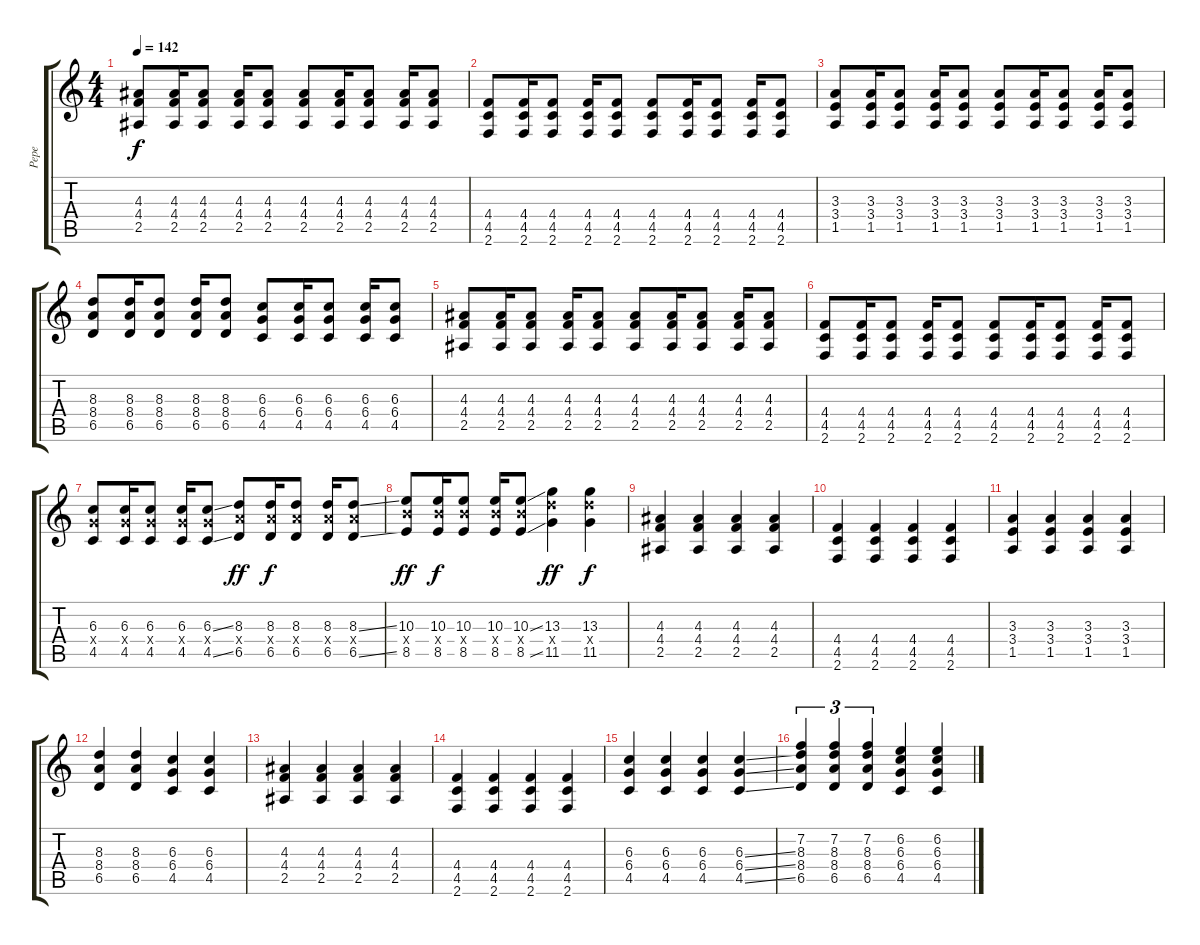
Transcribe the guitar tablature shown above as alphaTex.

\track ("Pepe" "Pepe") {instrument distortionguitar}
\staff {score tabs}
\tuning (Eb4 Bb3 Gb3 Db3 Ab2 Eb2) {hide}
\ts (4 4)
\tempo 142
\clef g2
\ks c
(4.3 4.4 2.5).8{dy f} (4.3 4.4 2.5).16 (4.3 4.4 2.5).8 (4.3 4.4 2.5).16 (4.3 4.4 2.5).8 (4.3 4.4 2.5).8 (4.3 4.4 2.5).16 (4.3 4.4 2.5).8 (4.3 4.4 2.5).16 (4.3 4.4 2.5).8 |
(4.4 4.5 2.6).8 (4.4 4.5 2.6).16 (4.4 4.5 2.6).8 (4.4 4.5 2.6).16 (4.4 4.5 2.6).8 (4.4 4.5 2.6).8 (4.4 4.5 2.6).16 (4.4 4.5 2.6).8 (4.4 4.5 2.6).16 (4.4 4.5 2.6).8 |
(3.3 3.4 1.5).8 (3.3 3.4 1.5).16 (3.3 3.4 1.5).8 (3.3 3.4 1.5).16 (3.3 3.4 1.5).8 (3.3 3.4 1.5).8 (3.3 3.4 1.5).16 (3.3 3.4 1.5).8 (3.3 3.4 1.5).16 (3.3 3.4 1.5).8 |
(8.3 8.4 6.5).8 (8.3 8.4 6.5).16 (8.3 8.4 6.5).8 (8.3 8.4 6.5).16 (8.3 8.4 6.5).8 (6.3 6.4 4.5).8 (6.3 6.4 4.5).16 (6.3 6.4 4.5).8 (6.3 6.4 4.5).16 (6.3 6.4 4.5).8 |
(4.3 4.4 2.5).8 (4.3 4.4 2.5).16 (4.3 4.4 2.5).8 (4.3 4.4 2.5).16 (4.3 4.4 2.5).8 (4.3 4.4 2.5).8 (4.3 4.4 2.5).16 (4.3 4.4 2.5).8 (4.3 4.4 2.5).16 (4.3 4.4 2.5).8 |
(4.4 4.5 2.6).8 (4.4 4.5 2.6).16 (4.4 4.5 2.6).8 (4.4 4.5 2.6).16 (4.4 4.5 2.6).8 (4.4 4.5 2.6).8 (4.4 4.5 2.6).16 (4.4 4.5 2.6).8 (4.4 4.5 2.6).16 (4.4 4.5 2.6).8 |
(6.3 6.4{x} 4.5).8 (6.3 6.4{x} 4.5).16 (6.3 6.4{x} 4.5).8 (6.3 6.4{x} 4.5).16 (6.3{ss} 6.4{x} 4.5{ss}).8 (8.3 8.4{x} 6.5).8{dy ff} (8.3 8.4{x} 6.5).16{dy f} (8.3 8.4{x} 6.5).8 (8.3 8.4{x} 6.5).16 (8.3{ss} 8.4{x} 6.5{ss}).8 |
(10.3 10.4{x} 8.5).8{dy ff} (10.3 10.4{x} 8.5).16{dy f} (10.3 10.4{x} 8.5).8 (10.3 10.4{x} 8.5).16 (10.3{ss} 10.4{x} 8.5{ss}).8 (13.3 13.4{x} 11.5).4{dy ff} (13.3 13.4{x} 11.5).4{dy f} |
(4.3 4.4 2.5).4 (4.3 4.4 2.5).4 (4.3 4.4 2.5).4 (4.3 4.4 2.5).4 |
(4.4 4.5 2.6).4 (4.4 4.5 2.6).4 (4.4 4.5 2.6).4 (4.4 4.5 2.6).4 |
(3.3 3.4 1.5).4 (3.3 3.4 1.5).4 (3.3 3.4 1.5).4 (3.3 3.4 1.5).4 |
(8.3 8.4 6.5).4 (8.3 8.4 6.5).4 (6.3 6.4 4.5).4 (6.3 6.4 4.5).4 |
(4.3 4.4 2.5).4 (4.3 4.4 2.5).4 (4.3 4.4 2.5).4 (4.3 4.4 2.5).4 |
(4.4 4.5 2.6).4 (4.4 4.5 2.6).4 (4.4 4.5 2.6).4 (4.4 4.5 2.6).4 |
(6.3 6.4 4.5).4 (6.3 6.4 4.5).4 (6.3 6.4 4.5).4 (6.3{ss} 6.4{ss} 4.5{ss}).4 |
(7.2 8.3 8.4 6.5).4{tu (3 2)} (7.2 8.3 8.4 6.5).4{tu (3 2)} (7.2 8.3 8.4 6.5).4{tu (3 2)} (6.2 6.3 6.4 4.5).4 (6.2 6.3 6.4 4.5).4
